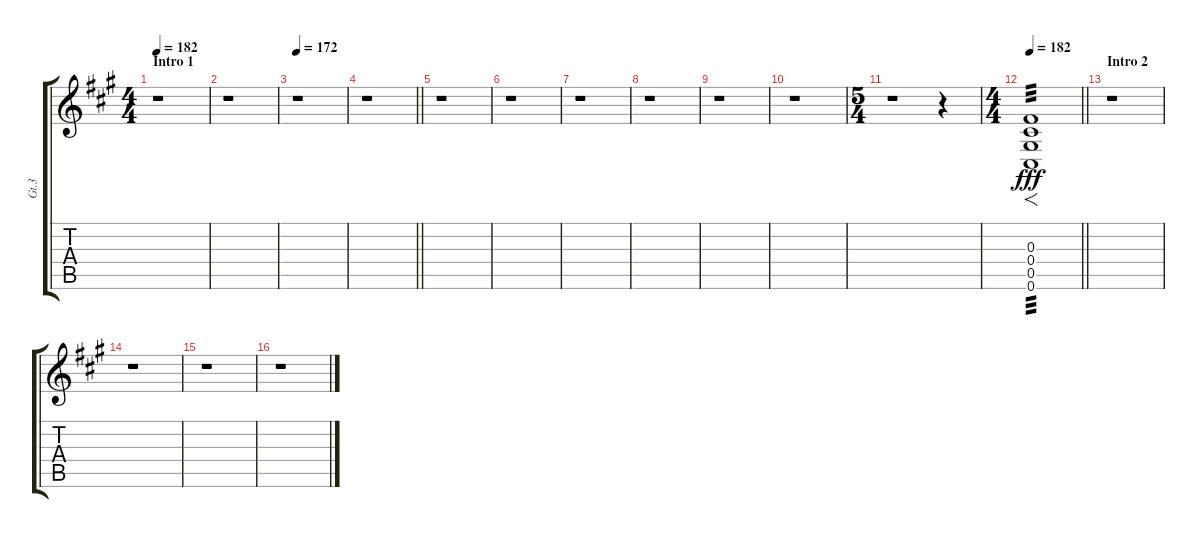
\track ("Gt.3" "Gt.3") {instrument overdrivenguitar}
\staff {score tabs}
\tuning (Eb4 Bb3 Gb3 Db3 Ab2 Db2) {hide}
\ts (4 4)
\section ("" "Intro 1")
\tempo 182
\tempo 163
\tempo 182
\clef g2
\ks a
r.1{dy fff instrument overdrivenguitar} |
r.1 |
\tempo 172
r.1 |
\barLineRight lightlight
r.1 |
r.1 |
r.1 |
r.1 |
r.1 |
r.1 |
r.1 |
\ts (5 4)
r.1 r.4 |
\ts (4 4)
\tempo 182
\barLineRight lightlight
(0.3 0.4 0.5 0.6).1{f tp 3 volume 14 balance 8 instrument taikodrum} |
\section ("" "Intro 2")
r.1{volume 16 balance 14 instrument overdrivenguitar} |
r.1 |
r.1 |
r.1
